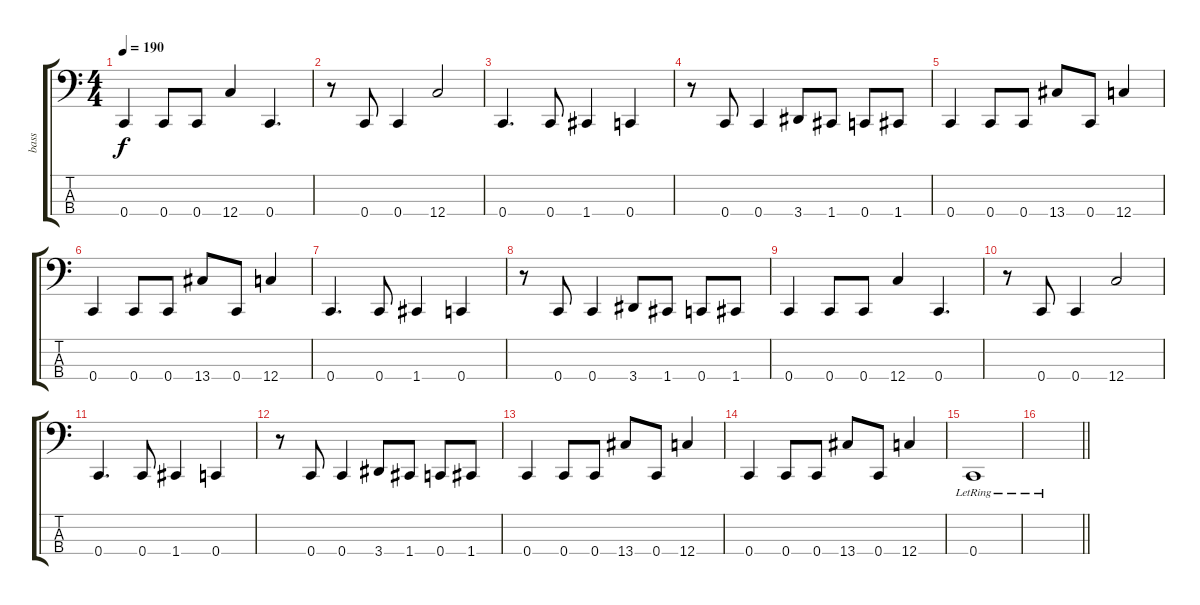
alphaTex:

\track ("bass" "bass") {instrument electricbasspick}
\staff {score tabs}
\tuning (F2 C2 G1 C1) {hide}
\ts (4 4)
\tempo 190
\clef f4
\ks c
0.4.4{dy f} 0.4.8 0.4.8 12.4.4 0.4.4{d} |
r.8 0.4.8 0.4.4 12.4.2 |
0.4.4{d} 0.4.8 1.4.4 0.4.4 |
r.8 0.4.8 0.4.4 3.4.8 1.4.8 0.4.8 1.4.8 |
0.4.4 0.4.8 0.4.8 13.4.8 0.4.8 12.4.4 |
0.4.4 0.4.8 0.4.8 13.4.8 0.4.8 12.4.4 |
0.4.4{d} 0.4.8 1.4.4 0.4.4 |
r.8 0.4.8 0.4.4 3.4.8 1.4.8 0.4.8 1.4.8 |
0.4.4 0.4.8 0.4.8 12.4.4 0.4.4{d} |
r.8 0.4.8 0.4.4 12.4.2 |
0.4.4{d} 0.4.8 1.4.4 0.4.4 |
r.8 0.4.8 0.4.4 3.4.8 1.4.8 0.4.8 1.4.8 |
0.4.4 0.4.8 0.4.8 13.4.8 0.4.8 12.4.4 |
0.4.4 0.4.8 0.4.8 13.4.8 0.4.8 12.4.4 |
0.4{lr}.1 |
\barLineRight lightlight
